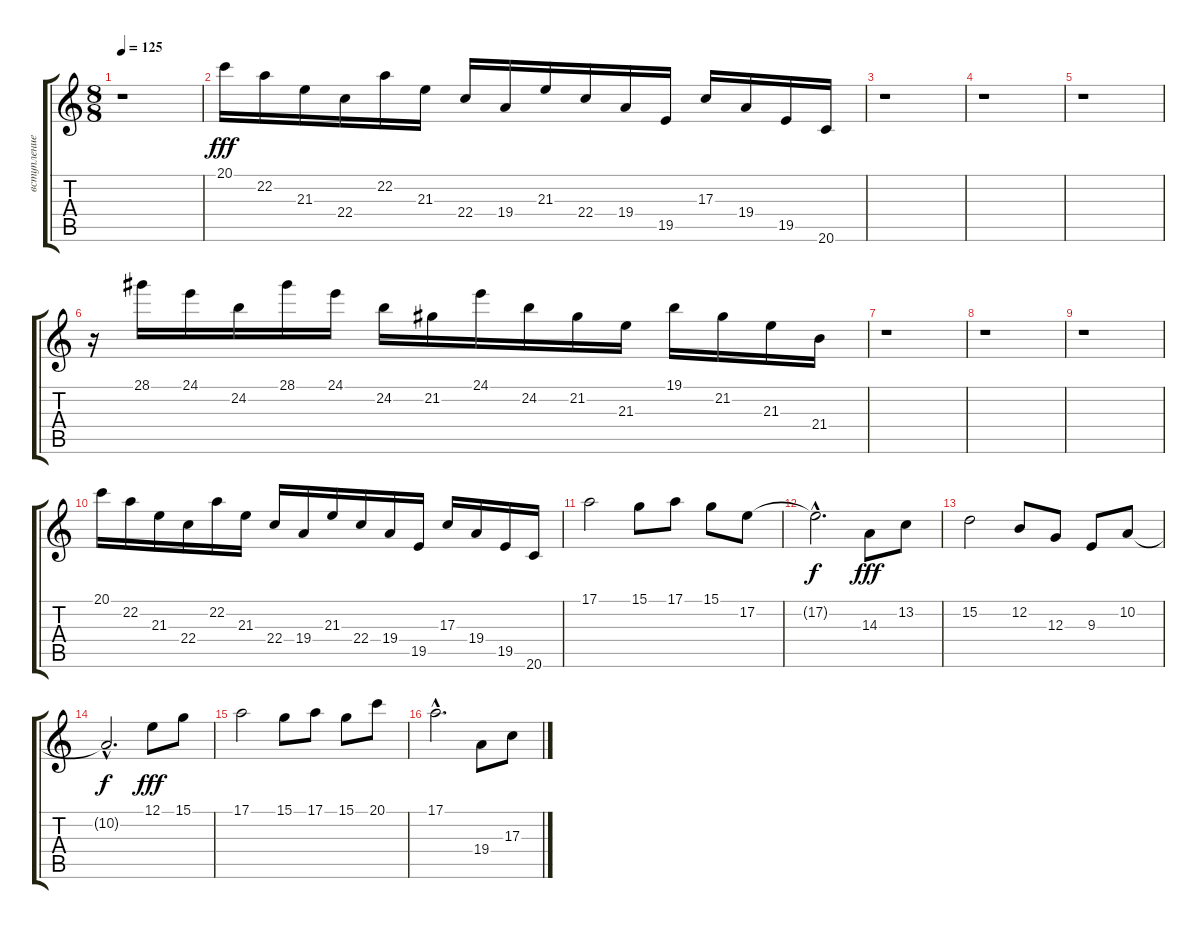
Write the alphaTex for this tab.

\track ("вступление" "вступление") {instrument pad1newage}
\staff {score tabs}
\tuning (E4 B3 G3 D3 A2 E2) {hide}
\ts (8 8)
\tempo 125
\clef g2
\ks c
r.1{dy fff} |
20.1.16 22.2.16 21.3.16 22.4.16 22.2.16 21.3.16 22.4.16 19.4.16 21.3.16 22.4.16 19.4.16 19.5.16 17.3.16 19.4.16 19.5.16 20.6.16 |
r.1 |
r.1 |
r.1 |
r.16 28.1.16 24.1.16 24.2.16 28.1.16 24.1.16 24.2.16 21.2.16 24.1.16 24.2.16 21.2.16 21.3.16 19.1.16 21.2.16 21.3.16 21.4.16 |
r.1 |
r.1 |
r.1 |
20.1.16 22.2.16 21.3.16 22.4.16 22.2.16 21.3.16 22.4.16 19.4.16 21.3.16 22.4.16 19.4.16 19.5.16 17.3.16 19.4.16 19.5.16 20.6.16 |
17.1.2 15.1.8 17.1.8 15.1.8 17.2.8 |
17.2{hac t}.2{d dy f} 14.3.8{dy fff} 13.2.8 |
15.2.2 12.2.8 12.3.8 9.3.8 10.2.8 |
10.2{hac t}.2{d dy f} 12.1.8{dy fff} 15.1.8 |
17.1.2 15.1.8 17.1.8 15.1.8 20.1.8 |
17.1{hac}.2{d} 19.4.8 17.3.8
